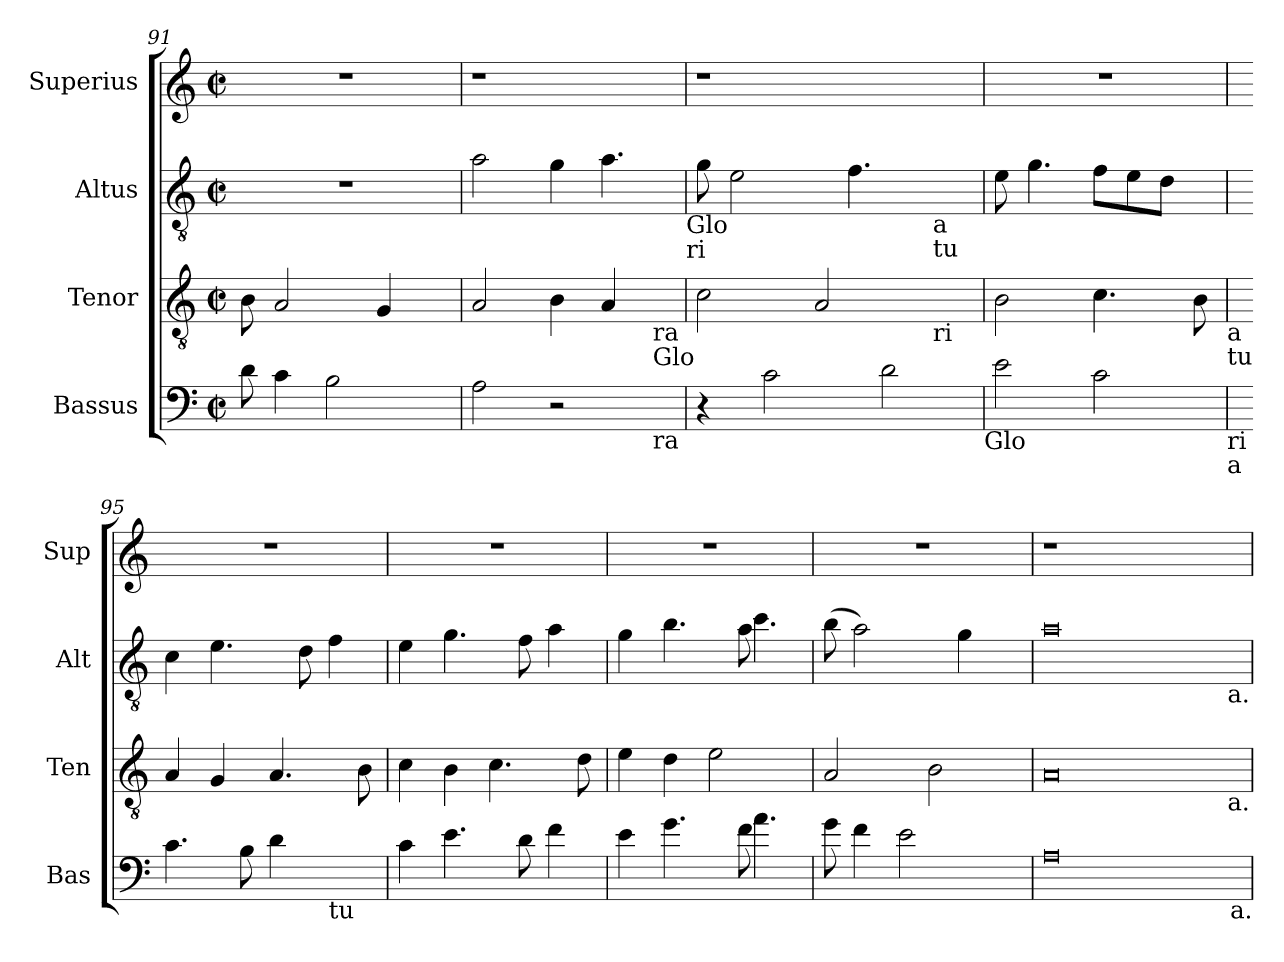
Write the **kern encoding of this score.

**kern	**kern	**kern	**kern
*part4	*part3	*part2	*part1
*staff4	*staff3	*staff2	*staff1
*I"Bassus	*I"Tenor	*I"Altus	*I"Superius
*I'Bas	*I'Ten	*I'Alt	*I'Sup
*clefF4	*clefGv2	*clefGv2	*clefG2
*ITrd7c12	*	*	*
*k[]	*k[]	*k[]	*k[]
*C:	*C:	*C:	*C:
*M2/2	*M2/2	*M2/2	*M2/2
*met(c|)	*met(c|)	*met(c|)	*met(c|)
=91	=91	=91	=91
!	!	!LO:N:vis=1	!
8D\	8B\	1r	1r
4C\	2A/	.	.
2BB\	.	.	.
.	4G/	.	.
8ryy	8ryy	.	.
!!LO:LB:g=z
=92	=92	=92	=92
2AA\	2A/	2a\	1r
2r	4B\	4g\	.
.	4A/	4.a\	.
!	!LO:TX:b:t=ra	!	!
!	!LO:TX:b:t=Glo	!	!
!LO:TX:b:t=ra	!	!	!
8ryy	8ryy	.	8ryy
!	!	!LO:TX:b:t=Glo	!
!	!	!LO:TX:b:t=ri	!
=93	=93	=93	=93
4r	2c\	8g\	1r
.	.	2e\	.
2C\	.	.	.
.	2A/	.	.
.	.	4.f\	.
2D\	.	.	.
!	!	!LO:TX:b:t=a	!
!	!	!LO:TX:b:t=tu	!
!	!LO:TX:b:t=ri	!	!
.	4ryy	4ryy	4ryy
!LO:TX:b:t=Glo	!	!	!
=94	=94	=94	=94
2E\	2B\	8e\	1r
.	.	4.g\	.
2C\	4.c\	8f\L	.
.	.	8e\	.
.	.	8d\J	.
.	8B\	8ryy	.
!	!LO:TX:b:t=a	!	!
!	!LO:TX:b:t=tu	!	!
!LO:TX:b:t=ri	!	!	!
!LO:TX:b:t=a	!	!	!
=95	=95	=95	=95
4.C\	4A/	4c\	1r
.	4G/	4.e\	.
8BB\	.	.	.
4D\	4.A/	.	.
.	.	8d\	.
!LO:TX:b:t=tu	!	!	!
4ryy	.	4f\	.
.	8B\	.	.
=96	=96	=96	=96
4C\	4c\	4e\	1r
4.E\	4B\	4.g\	.
.	4.c\	.	.
8D\	.	8f\	.
4F\	.	4a\	.
.	8d\	.	.
=97	=97	=97	=97
*^	*	*^	*
4E\	2ryy	4e\	4g\	2ryy	1r
4.G\	.	4d\	4.b\	.	.
.	8ryy	2e\	.	8ryy	.
8F\	4.A\	.	(<8a\	4.cc\)	.
4ryy	.	.	4ryy	.	.
*v	*v	*	*v	*v	*
=98	=98	=98	=98
8G\	2A/	(<8b\	1r
4F\	.	2a\)	.
2E\	.	.	.
.	2B\	.	.
.	.	4g\	.
8ryy	.	8ryy	.
=99	=99	=99	=99
0AA	0A	0a	1r
.	.	.	1ryy
!	!	!LO:TX:b:t=a.	!
!	!LO:TX:b:t=a.	!	!
!LO:TX:b:t=a.	!	!	!
=	=	=	=
*-	*-	*-	*-
